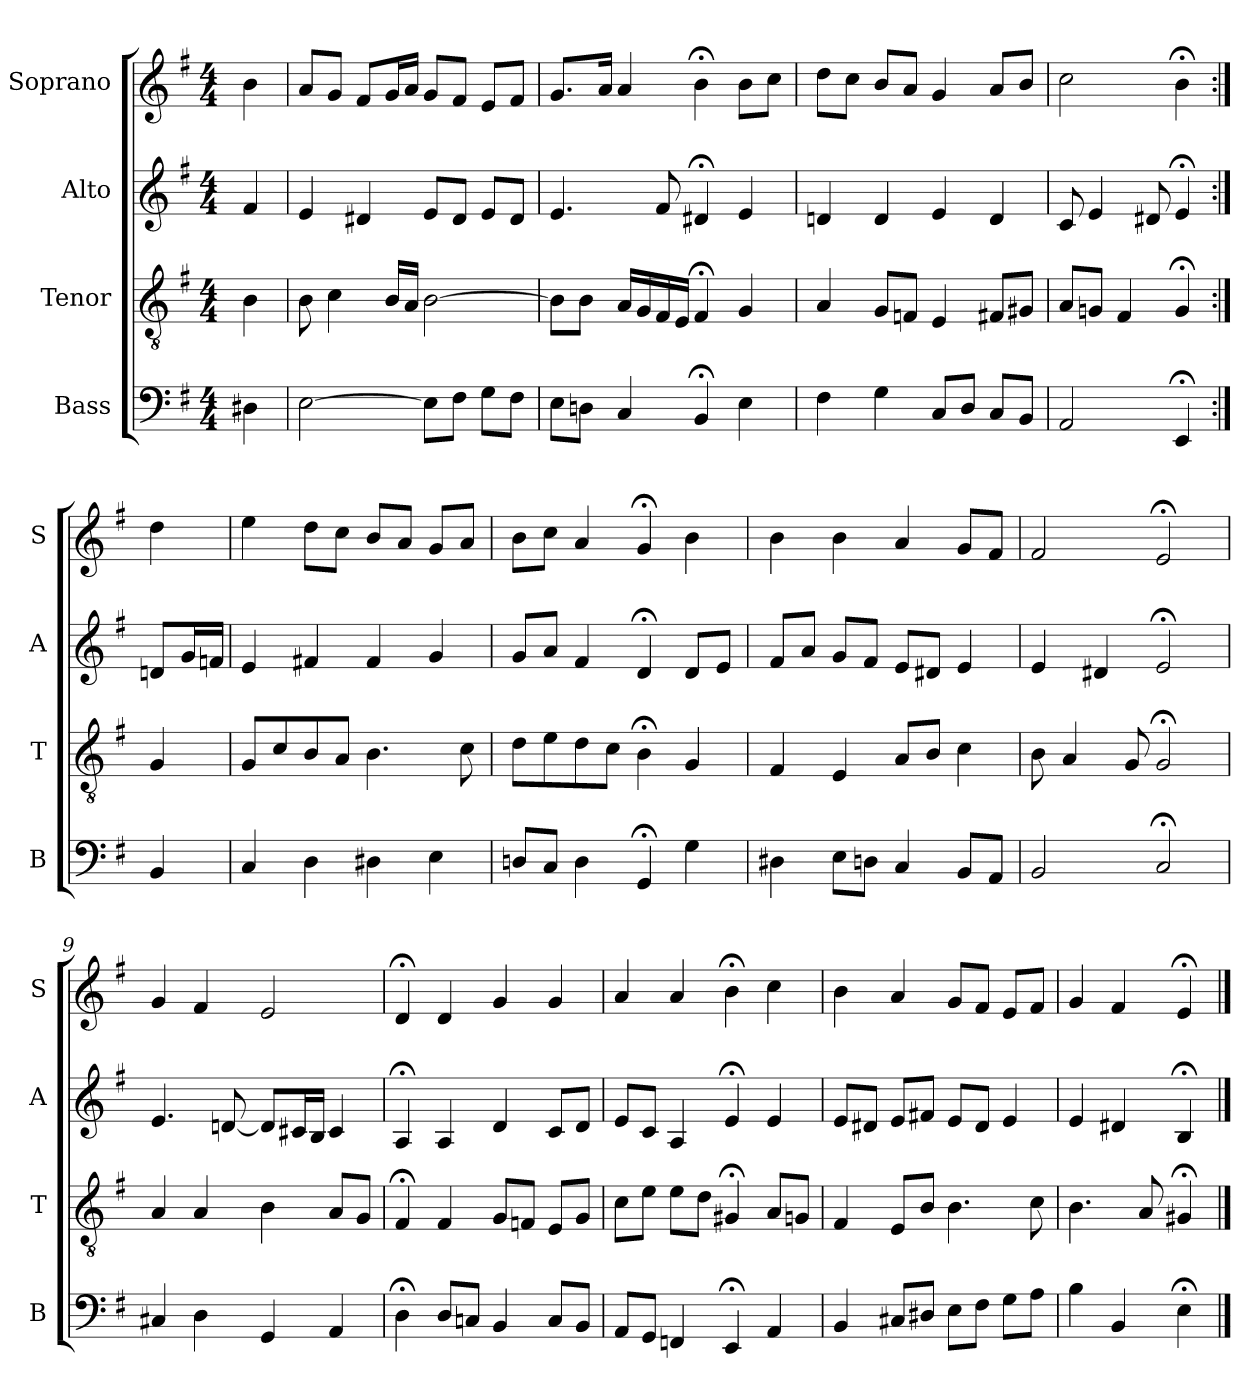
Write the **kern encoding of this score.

**kern	**kern	**kern	**kern
*part4	*part3	*part2	*part1
*staff4	*staff3	*staff2	*staff1
*I"Bass	*I"Tenor	*I"Alto	*I"Soprano
*I'B	*I'T	*I'A	*I'S
*clefF4	*clefGv2	*clefG2	*clefG2
*k[f#]	*k[f#]	*k[f#]	*k[f#]
*e:	*e:	*e:	*e:
*M4/4	*M4/4	*M4/4	*M4/4
*MM100	*MM100	*MM100	*MM100
=	=	=	=
4D#X	4B	4f#	4b
=1	=1	=1	=1
[2E	8B	4e	8aL
.	4c	.	8gJ
.	.	4d#X	8f#L
.	16BLL	.	16gL
.	16AJJ	.	16aJJ
8EL]	[2B	8eL	8gL
8F#J	.	8d#J	8f#J
8GL	.	8eL	8eL
8F#J	.	8d#J	8f#J
=2	=2	=2	=2
8EL	8BL]	4.e	8.gL
8DnJ	8BJ	.	.
.	.	.	16aJk
4C	16ALL	.	4a
.	16G	.	.
.	16F#	8f#	.
.	16EJJ	.	.
4BB;<	4F#;<	4d#X;<	4b;<
4E	4G	4e	8bL
.	.	.	8ccJ
=3	=3	=3	=3
4F#	4A	4dn	8ddL
.	.	.	8ccJ
4G	8GL	4d	8bL
.	8FnJ	.	8aJ
8CL	4E	4e	4g
8DJ	.	.	.
8CL	8F#XL	4d	8aL
8BBJ	8G#XJ	.	8bJ
=4	=4	=4	=4
2AA	8AL	8c	2cc
.	8GnJ	4e	.
.	4F#	.	.
.	.	8d#X	.
4EE;<	4G;<	4e;<	4b;<
=:|!	=:|!	=:|!	=:|!
4BB	4G	8dnL	4dd
.	.	16gL	.
.	.	16fnJJ	.
=5	=5	=5	=5
4C	8GL	4e	4ee
.	8c	.	.
4D	8B	4f#X	8ddL
.	8AJ	.	8ccJ
4D#X	4.B	4f#	8bL
.	.	.	8aJ
4E	.	4g	8gL
.	8c	.	8aJ
=6	=6	=6	=6
8DnL	8dL	8gL	8bL
8CJ	8e	8aJ	8ccJ
4D	8d	4f#	4a
.	8cJ	.	.
4GG;<	4B;<	4d;<	4g;<
4G	4G	8dL	4b
.	.	8eJ	.
=7	=7	=7	=7
4D#X	4F#	8f#L	4b
.	.	8aJ	.
8EL	4E	8gL	4b
8DnJ	.	8f#J	.
4C	8AL	8eL	4a
.	8BJ	8d#XJ	.
8BBL	4c	4e	8gL
8AAJ	.	.	8f#J
=8	=8	=8	=8
2BB	8B	4e	2f#
.	4A	.	.
.	.	4d#X	.
.	8G	.	.
2C;<	2G;<	2e;<	2e;<
=9	=9	=9	=9
4C#X	4A	4.e	4g
4D	4A	.	4f#
.	.	[8dn	.
4GG	4B	8dL]	2e
.	.	16c#XL	.
.	.	16BJJ	.
4AA	8AL	4c#	.
.	8GJ	.	.
=10	=10	=10	=10
4D;<	4F#;<	4A;<	4d;<
8DL	4F#	4A	4d
8CnJ	.	.	.
4BB	8GL	4d	4g
.	8FnJ	.	.
8CL	8EL	8cL	4g
8BBJ	8GJ	8dJ	.
=11	=11	=11	=11
8AAL	8cL	8eL	4a
8GGJ	8eJ	8cJ	.
4FFn	8eL	4A	4a
.	8dJ	.	.
4EE;<	4G#X;<	4e;<	4b;<
4AA	8AL	4e	4cc
.	8GnJ	.	.
=12	=12	=12	=12
4BB	4F#	8eL	4b
.	.	8d#XJ	.
8C#XL	8EL	8eL	4a
8D#XJ	8BJ	8f#XJ	.
8EL	4.B	8eL	8gL
8F#J	.	8d#J	8f#J
8GL	.	4e	8eL
8AJ	8c	.	8f#J
=13	=13	=13	=13
4B	4.B	4e	4g
4BB	.	4d#X	4f#
.	8A	.	.
4E;<	4G#X;<	4B;<	4e;<
==	==	==	==
*-	*-	*-	*-
